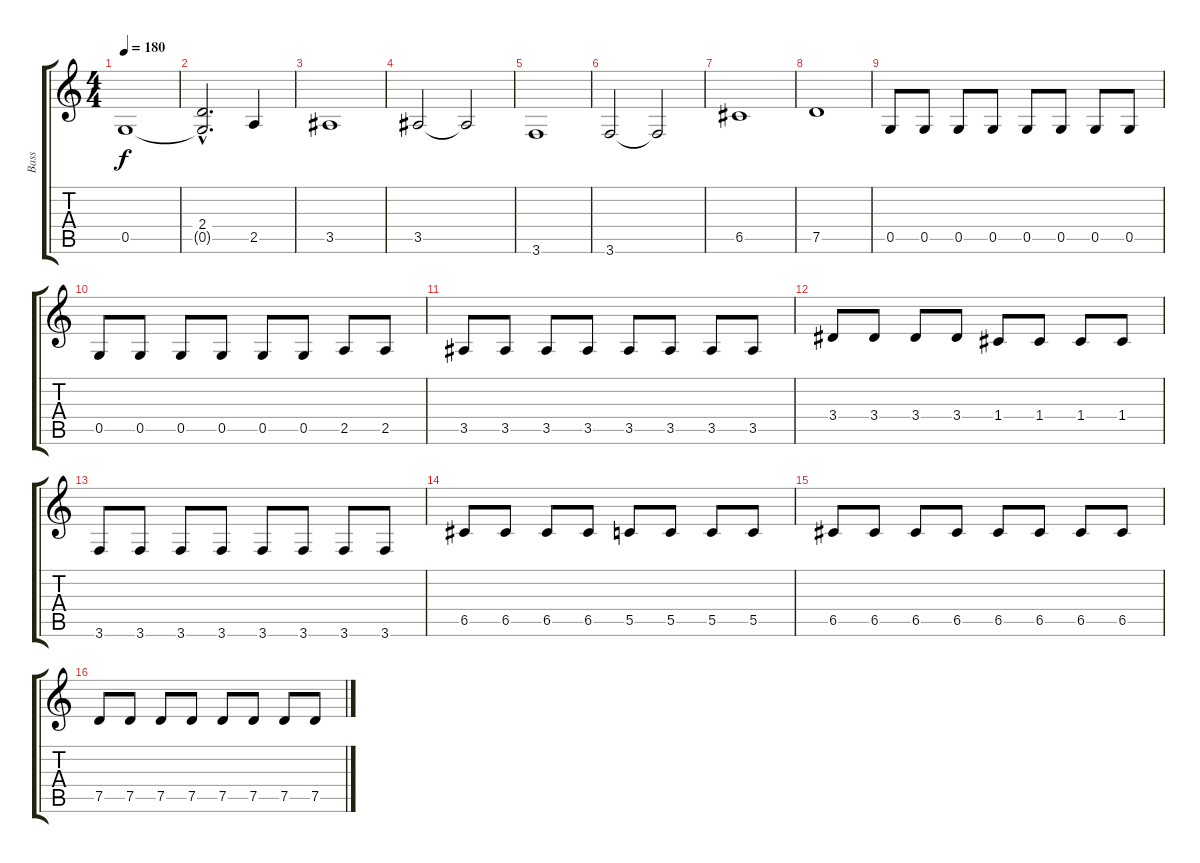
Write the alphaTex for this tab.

\track ("Bass" "Bass") {instrument electricbassfinger}
\staff {score tabs}
\tuning (D4 A3 F3 C3 G2 D2) {hide}
\ts (4 4)
\tempo 180
\clef g2
\ks c
0.5.1{dy f} |
(2.4{hac} 0.5{hac t}).2{d} 2.5.4 |
3.5.1 |
3.5.2 3.5{t}.2 |
3.6.1 |
3.6.2 3.6{t}.2 |
6.5.1 |
7.5.1 |
0.5.8 0.5.8 0.5.8 0.5.8 0.5.8 0.5.8 0.5.8 0.5.8 |
0.5.8 0.5.8 0.5.8 0.5.8 0.5.8 0.5.8 2.5.8 2.5.8 |
3.5.8 3.5.8 3.5.8 3.5.8 3.5.8 3.5.8 3.5.8 3.5.8 |
3.4.8 3.4.8 3.4.8 3.4.8 1.4.8 1.4.8 1.4.8 1.4.8 |
3.6.8 3.6.8 3.6.8 3.6.8 3.6.8 3.6.8 3.6.8 3.6.8 |
6.5.8 6.5.8 6.5.8 6.5.8 5.5.8 5.5.8 5.5.8 5.5.8 |
6.5.8 6.5.8 6.5.8 6.5.8 6.5.8 6.5.8 6.5.8 6.5.8 |
7.5.8 7.5.8 7.5.8 7.5.8 7.5.8 7.5.8 7.5.8 7.5.8
